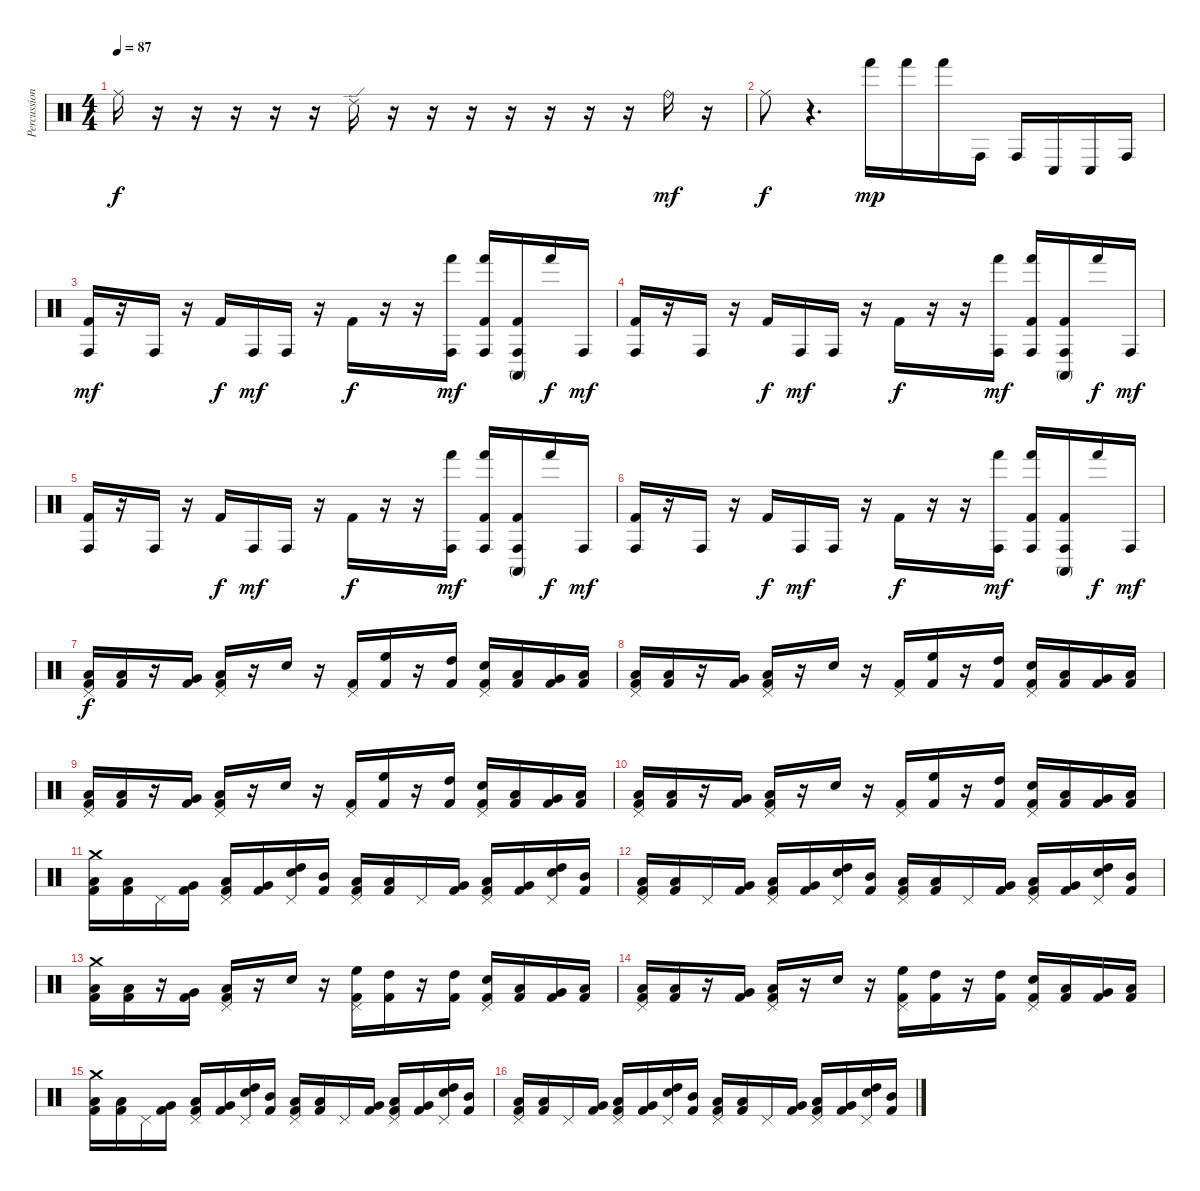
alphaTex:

\track ("Percussion" "Percussion") {instrument percussion}
\staff {score}
\articulation defaults
\ts (4 4)
\tempo 87
\clef neutral
\ks c "Ride (middle)".16{dy f}
r.16 r.16 r.16 r.16 r.16 "Ride (edge) 2".16 r.16 r.16 r.16 r.16 r.16 r.16 r.16 "Ride (bell)".16{dy mf} r.16 |
"Ride (middle)".8{dy f} r.4{d} "Hand (hit)".16{dy mp} "Hand (hit)".16 "Hand (hit)".16 "Conga high (hit)".16 "Conga high (hit)".16 "Conga low (hit)".16 "Conga low (hit)".16 "Conga high (hit)".16 |
("Conga high (hit)" "Kick (hit) 2").16{dy mf} r.16 "Conga high (hit)".16 r.16 "Kick (hit) 2".16{dy f} "Conga high (hit)".16{dy mf} "Conga high (hit)".16 r.16 "Kick (hit) 2".16{dy f} r.16 r.16 ("Hand (hit)" "Conga high (hit)").16{dy mf} ("Hand (hit)" "Conga high (hit)" "Kick (hit) 2").16 ("Conga high (mute)" "Conga high (hit)" "Kick (hit) 2").16 "Hand (hit)".16{dy f} "Conga high (hit)".16{dy mf} |
("Conga high (hit)" "Kick (hit) 2").16 r.16 "Conga high (hit)".16 r.16 "Kick (hit) 2".16{dy f} "Conga high (hit)".16{dy mf} "Conga high (hit)".16 r.16 "Kick (hit) 2".16{dy f} r.16 r.16 ("Hand (hit)" "Conga high (hit)").16{dy mf} ("Hand (hit)" "Conga high (hit)" "Kick (hit) 2").16 ("Conga high (mute)" "Conga high (hit)" "Kick (hit) 2").16 "Hand (hit)".16{dy f} "Conga high (hit)".16{dy mf} |
("Conga high (hit)" "Kick (hit) 2").16 r.16 "Conga high (hit)".16 r.16 "Kick (hit) 2".16{dy f} "Conga high (hit)".16{dy mf} "Conga high (hit)".16 r.16 "Kick (hit) 2".16{dy f} r.16 r.16 ("Hand (hit)" "Conga high (hit)").16{dy mf} ("Hand (hit)" "Conga high (hit)" "Kick (hit) 2").16 ("Conga high (mute)" "Conga high (hit)" "Kick (hit) 2").16 "Hand (hit)".16{dy f} "Conga high (hit)".16{dy mf} |
("Conga high (hit)" "Kick (hit) 2").16 r.16 "Conga high (hit)".16 r.16 "Kick (hit) 2".16{dy f} "Conga high (hit)".16{dy mf} "Conga high (hit)".16 r.16 "Kick (hit) 2".16{dy f} r.16 r.16 ("Hand (hit)" "Conga high (hit)").16{dy mf} ("Hand (hit)" "Conga high (hit)" "Kick (hit) 2").16 ("Conga high (mute)" "Conga high (hit)" "Kick (hit) 2").16 "Hand (hit)".16{dy f} "Conga high (hit)".16{dy mf} |
("Pedal Hi-Hat (hit)" "Low Floor Tom (hit)" "Kick (hit) 2").16{dy f} ("Low Floor Tom (hit)" "Kick (hit) 2").16 r.16 ("Very Low Tom (hit)" "Kick (hit) 2").16 ("Pedal Hi-Hat (hit)" "Low Tom (hit)" "Kick (hit) 2").16 r.16 "Electric Snare (hit)".16 r.16 ("Pedal Hi-Hat (hit)" "Kick (hit) 2").16 ("High Floor Tom (hit)" "Kick (hit) 2").16 r.16 ("High Tom (hit)" "Kick (hit) 2").16 ("Pedal Hi-Hat (hit)" "Electric Snare (hit)" "Kick (hit) 2").16 ("Low Tom (hit)" "Kick (hit) 2").16 ("Very Low Tom (hit)" "Kick (hit) 2").16 ("Low Floor Tom (hit)" "Kick (hit) 2").16 |
("Pedal Hi-Hat (hit)" "Low Floor Tom (hit)" "Kick (hit) 2").16 ("Low Floor Tom (hit)" "Kick (hit) 2").16 r.16 ("Very Low Tom (hit)" "Kick (hit) 2").16 ("Pedal Hi-Hat (hit)" "Low Tom (hit)" "Kick (hit) 2").16 r.16 "Electric Snare (hit)".16 r.16 ("Pedal Hi-Hat (hit)" "Kick (hit) 2").16 ("High Floor Tom (hit)" "Kick (hit) 2").16 r.16 ("High Tom (hit)" "Kick (hit) 2").16 ("Pedal Hi-Hat (hit)" "Electric Snare (hit)" "Kick (hit) 2").16 ("Low Tom (hit)" "Kick (hit) 2").16 ("Very Low Tom (hit)" "Kick (hit) 2").16 ("Low Floor Tom (hit)" "Kick (hit) 2").16 |
("Pedal Hi-Hat (hit)" "Low Floor Tom (hit)" "Kick (hit) 2").16 ("Low Floor Tom (hit)" "Kick (hit) 2").16 r.16 ("Very Low Tom (hit)" "Kick (hit) 2").16 ("Pedal Hi-Hat (hit)" "Low Tom (hit)" "Kick (hit) 2").16 r.16 "Electric Snare (hit)".16 r.16 ("Pedal Hi-Hat (hit)" "Kick (hit) 2").16 ("High Floor Tom (hit)" "Kick (hit) 2").16 r.16 ("High Tom (hit)" "Kick (hit) 2").16 ("Pedal Hi-Hat (hit)" "Electric Snare (hit)" "Kick (hit) 2").16 ("Low Tom (hit)" "Kick (hit) 2").16 ("Very Low Tom (hit)" "Kick (hit) 2").16 ("Low Floor Tom (hit)" "Kick (hit) 2").16 |
("Pedal Hi-Hat (hit)" "Low Floor Tom (hit)" "Kick (hit) 2").16 ("Low Floor Tom (hit)" "Kick (hit) 2").16 r.16 ("Very Low Tom (hit)" "Kick (hit) 2").16 ("Pedal Hi-Hat (hit)" "Low Tom (hit)" "Kick (hit) 2").16 r.16 "Electric Snare (hit)".16 r.16 ("Pedal Hi-Hat (hit)" "Kick (hit) 2").16 ("High Floor Tom (hit)" "Kick (hit) 2").16 r.16 ("High Tom (hit)" "Kick (hit) 2").16 ("Pedal Hi-Hat (hit)" "Electric Snare (hit)" "Kick (hit) 2").16 ("Low Tom (hit)" "Kick (hit) 2").16 ("Very Low Tom (hit)" "Kick (hit) 2").16 ("Low Floor Tom (hit)" "Kick (hit) 2").16 |
("Crash medium (hit)" "Low Floor Tom (hit)" "Kick (hit) 2").16 ("Low Tom (hit)" "Kick (hit) 2").16 "Pedal Hi-Hat (hit)".16 ("Very Low Tom (hit)" "Kick (hit) 2").16 ("Pedal Hi-Hat (hit)" "Low Tom (hit)" "Kick (hit) 2").16 ("Very Low Tom (hit)" "Kick (hit) 2").16 ("Pedal Hi-Hat (hit)" "High Tom (hit)" "Electric Snare (hit)").16 ("Mid Tom (hit)" "Kick (hit) 2").16 ("Pedal Hi-Hat (hit)" "Low Floor Tom (hit)" "Kick (hit) 2").16 ("Low Tom (hit)" "Kick (hit) 2").16 "Pedal Hi-Hat (hit)".16 ("Very Low Tom (hit)" "Kick (hit) 2").16 ("Pedal Hi-Hat (hit)" "Low Tom (hit)" "Kick (hit) 2").16 ("Very Low Tom (hit)" "Kick (hit) 2").16 ("Pedal Hi-Hat (hit)" "High Tom (hit)" "Electric Snare (hit)").16 ("Mid Tom (hit)" "Kick (hit) 2").16 |
("Pedal Hi-Hat (hit)" "Low Floor Tom (hit)" "Kick (hit) 2").16 ("Low Tom (hit)" "Kick (hit) 2").16 "Pedal Hi-Hat (hit)".16 ("Very Low Tom (hit)" "Kick (hit) 2").16 ("Pedal Hi-Hat (hit)" "Low Tom (hit)" "Kick (hit) 2").16 ("Very Low Tom (hit)" "Kick (hit) 2").16 ("Pedal Hi-Hat (hit)" "High Tom (hit)" "Electric Snare (hit)").16 ("Mid Tom (hit)" "Kick (hit) 2").16 ("Pedal Hi-Hat (hit)" "Low Floor Tom (hit)" "Kick (hit) 2").16 ("Low Tom (hit)" "Kick (hit) 2").16 "Pedal Hi-Hat (hit)".16 ("Very Low Tom (hit)" "Kick (hit) 2").16 ("Pedal Hi-Hat (hit)" "Low Tom (hit)" "Kick (hit) 2").16 ("Very Low Tom (hit)" "Kick (hit) 2").16 ("Pedal Hi-Hat (hit)" "High Tom (hit)" "Electric Snare (hit)").16 ("Mid Tom (hit)" "Kick (hit) 2").16 |
("Crash medium (hit)" "Low Floor Tom (hit)" "Kick (hit) 2").16 ("Low Floor Tom (hit)" "Kick (hit) 2").16 r.16 ("Very Low Tom (hit)" "Kick (hit) 2").16 ("Pedal Hi-Hat (hit)" "Low Tom (hit)" "Kick (hit) 2").16 r.16 "Electric Snare (hit)".16 r.16 ("Pedal Hi-Hat (hit)" "High Floor Tom (hit)" "Kick (hit) 2").16 ("High Tom (hit)" "Kick (hit) 2").16 r.16 ("High Tom (hit)" "Kick (hit) 2").16 ("Pedal Hi-Hat (hit)" "Electric Snare (hit)" "Kick (hit) 2").16 ("Low Tom (hit)" "Kick (hit) 2").16 ("Very Low Tom (hit)" "Kick (hit) 2").16 ("Low Floor Tom (hit)" "Kick (hit) 2").16 |
("Pedal Hi-Hat (hit)" "Low Floor Tom (hit)" "Kick (hit) 2").16 ("Low Floor Tom (hit)" "Kick (hit) 2").16 r.16 ("Very Low Tom (hit)" "Kick (hit) 2").16 ("Pedal Hi-Hat (hit)" "Low Tom (hit)" "Kick (hit) 2").16 r.16 "Electric Snare (hit)".16 r.16 ("Pedal Hi-Hat (hit)" "High Floor Tom (hit)" "Kick (hit) 2").16 ("High Tom (hit)" "Kick (hit) 2").16 r.16 ("High Tom (hit)" "Kick (hit) 2").16 ("Pedal Hi-Hat (hit)" "Electric Snare (hit)" "Kick (hit) 2").16 ("Low Tom (hit)" "Kick (hit) 2").16 ("Very Low Tom (hit)" "Kick (hit) 2").16 ("Low Floor Tom (hit)" "Kick (hit) 2").16 |
("Crash medium (hit)" "Low Floor Tom (hit)" "Kick (hit) 2").16 ("Low Tom (hit)" "Kick (hit) 2").16 "Pedal Hi-Hat (hit)".16 ("Very Low Tom (hit)" "Kick (hit) 2").16 ("Pedal Hi-Hat (hit)" "Low Tom (hit)" "Kick (hit) 2").16 ("Very Low Tom (hit)" "Kick (hit) 2").16 ("Pedal Hi-Hat (hit)" "High Tom (hit)" "Electric Snare (hit)").16 ("Mid Tom (hit)" "Kick (hit) 2").16 ("Pedal Hi-Hat (hit)" "Low Floor Tom (hit)" "Kick (hit) 2").16 ("Low Tom (hit)" "Kick (hit) 2").16 "Pedal Hi-Hat (hit)".16 ("Very Low Tom (hit)" "Kick (hit) 2").16 ("Pedal Hi-Hat (hit)" "Low Tom (hit)" "Kick (hit) 2").16 ("Very Low Tom (hit)" "Kick (hit) 2").16 ("Pedal Hi-Hat (hit)" "High Tom (hit)" "Electric Snare (hit)").16 ("Mid Tom (hit)" "Kick (hit) 2").16 |
("Pedal Hi-Hat (hit)" "Low Floor Tom (hit)" "Kick (hit) 2").16 ("Low Tom (hit)" "Kick (hit) 2").16 "Pedal Hi-Hat (hit)".16 ("Very Low Tom (hit)" "Kick (hit) 2").16 ("Pedal Hi-Hat (hit)" "Low Tom (hit)" "Kick (hit) 2").16 ("Very Low Tom (hit)" "Kick (hit) 2").16 ("Pedal Hi-Hat (hit)" "High Tom (hit)" "Electric Snare (hit)").16 ("Mid Tom (hit)" "Kick (hit) 2").16 ("Pedal Hi-Hat (hit)" "Low Floor Tom (hit)" "Kick (hit) 2").16 ("Low Tom (hit)" "Kick (hit) 2").16 "Pedal Hi-Hat (hit)".16 ("Very Low Tom (hit)" "Kick (hit) 2").16 ("Pedal Hi-Hat (hit)" "Low Tom (hit)" "Kick (hit) 2").16 ("Very Low Tom (hit)" "Kick (hit) 2").16 ("Pedal Hi-Hat (hit)" "High Tom (hit)" "Electric Snare (hit)").16 ("Mid Tom (hit)" "Kick (hit) 2").16
